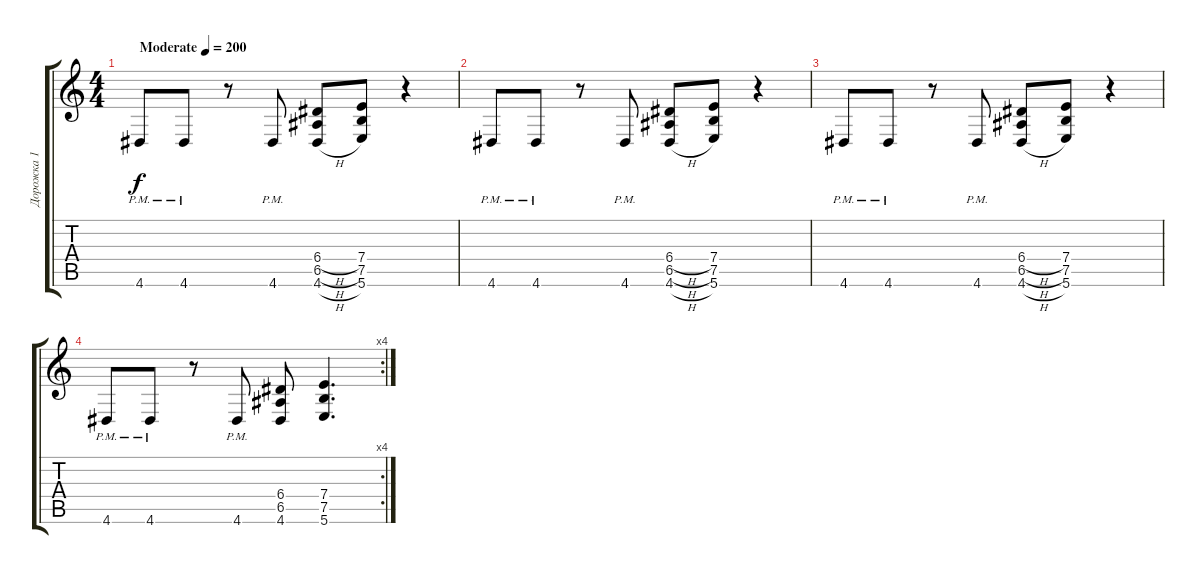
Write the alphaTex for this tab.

\track ("Дорожка 1" "Дорожка 1") {instrument overdrivenguitar}
\staff {score tabs}
\tuning (B3 Gb3 D3 A2 E2 B1) {hide}
\ts (4 4)
\tempo (200 "Moderate")
\clef g2
\ks c
4.6{pm}.8{dy f instrument overdrivenguitar} 4.6{pm}.8 r.8 4.6{pm}.8 (6.4{h} 6.5{h} 4.6{h}).8 (7.4 7.5 5.6).8 r.4 |
4.6{pm}.8 4.6{pm}.8 r.8 4.6{pm}.8 (6.4{h} 6.5{h} 4.6{h}).8 (7.4 7.5 5.6).8 r.4 |
4.6{pm}.8 4.6{pm}.8 r.8 4.6{pm}.8 (6.4{h} 6.5{h} 4.6{h}).8 (7.4 7.5 5.6).8 r.4 |
\rc 4
4.6{pm}.8 4.6{pm}.8 r.8 4.6{pm}.8 (6.4 6.5 4.6).8 (7.4 7.5 5.6).4{d}
